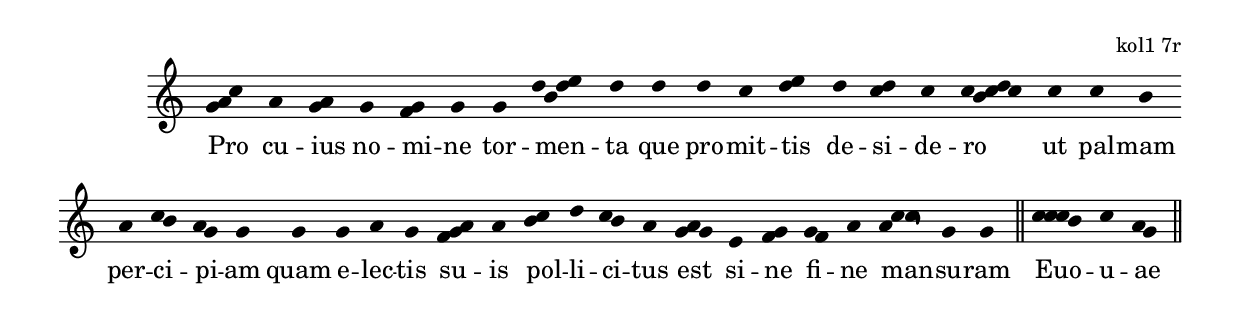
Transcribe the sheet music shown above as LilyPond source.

\version "2.19.32"

\include "../lib/synopsis.ily"

\score {
  \transpose c c' {
    \plainchant
    \melisma { g a c' } \bar "" a \melisma { g a } \bar "" g \melisma { f g } g \bar "" g \melisma { d' b d' e' } d' \bar "" d' \bar "" d' c' \melisma { d' e' } \bar "" d' \melisma { c' d' } c' \melisma { c' b c' d' c' } \bar "" c' \bar "" c' b \bar "" a \melisma { c' b } \melisma { a g } g \bar "" g \bar "" g a g \bar "" \melisma { f g a } a \bar "" \melisma { b c' } d' \melisma { c' b } a \bar "" \melisma { g a g } \bar "" e \melisma { f g } \bar "" \melisma { g f } a \bar "" \melisma { a c' \strophicus c' } g g \bar "||" \melisma { c' c' c' b } c' \melisma { a g } \bar "||"
  }
  \addlyrics {
    Pro cu -- ius no -- mi -- ne tor -- men -- ta que pro -- mit -- tis de -- si -- de -- ro ut pal -- mam per -- ci -- pi -- am quam e -- lec -- tis su -- is pol -- li -- ci -- tus est si -- ne fi -- ne man -- su -- ram Euo -- u -- ae
  }
  \header {
    fontes = "kol1 7r"
  }
}
